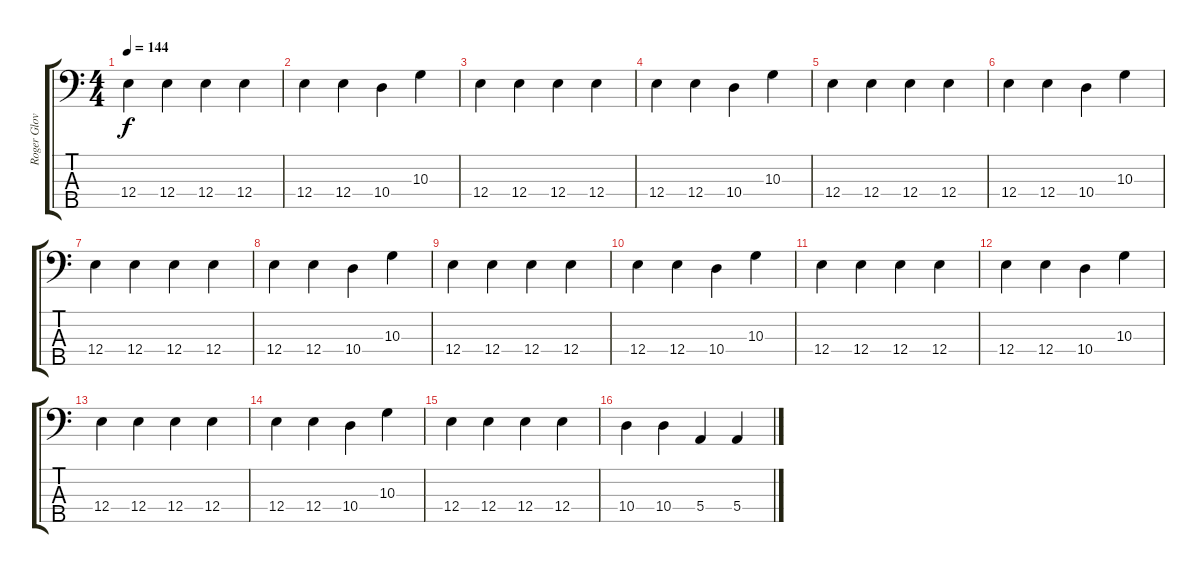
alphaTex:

\track ("Roger Glover" "Roger Glov") {instrument electricbassfinger}
\staff {score tabs}
\tuning (G2 D2 A1 E1 B0) {hide}
\ts (4 4)
\tempo 144
\clef f4
\ks c
12.4.4{dy f} 12.4.4 12.4.4 12.4.4 |
12.4.4 12.4.4 10.4.4 10.3.4 |
12.4.4 12.4.4 12.4.4 12.4.4 |
12.4.4 12.4.4 10.4.4 10.3.4 |
12.4.4 12.4.4 12.4.4 12.4.4 |
12.4.4 12.4.4 10.4.4 10.3.4 |
12.4.4 12.4.4 12.4.4 12.4.4 |
12.4.4 12.4.4 10.4.4 10.3.4 |
12.4.4 12.4.4 12.4.4 12.4.4 |
12.4.4 12.4.4 10.4.4 10.3.4 |
12.4.4 12.4.4 12.4.4 12.4.4 |
12.4.4 12.4.4 10.4.4 10.3.4 |
12.4.4 12.4.4 12.4.4 12.4.4 |
12.4.4 12.4.4 10.4.4 10.3.4 |
12.4.4 12.4.4 12.4.4 12.4.4 |
10.4.4 10.4.4 5.4.4 5.4.4
